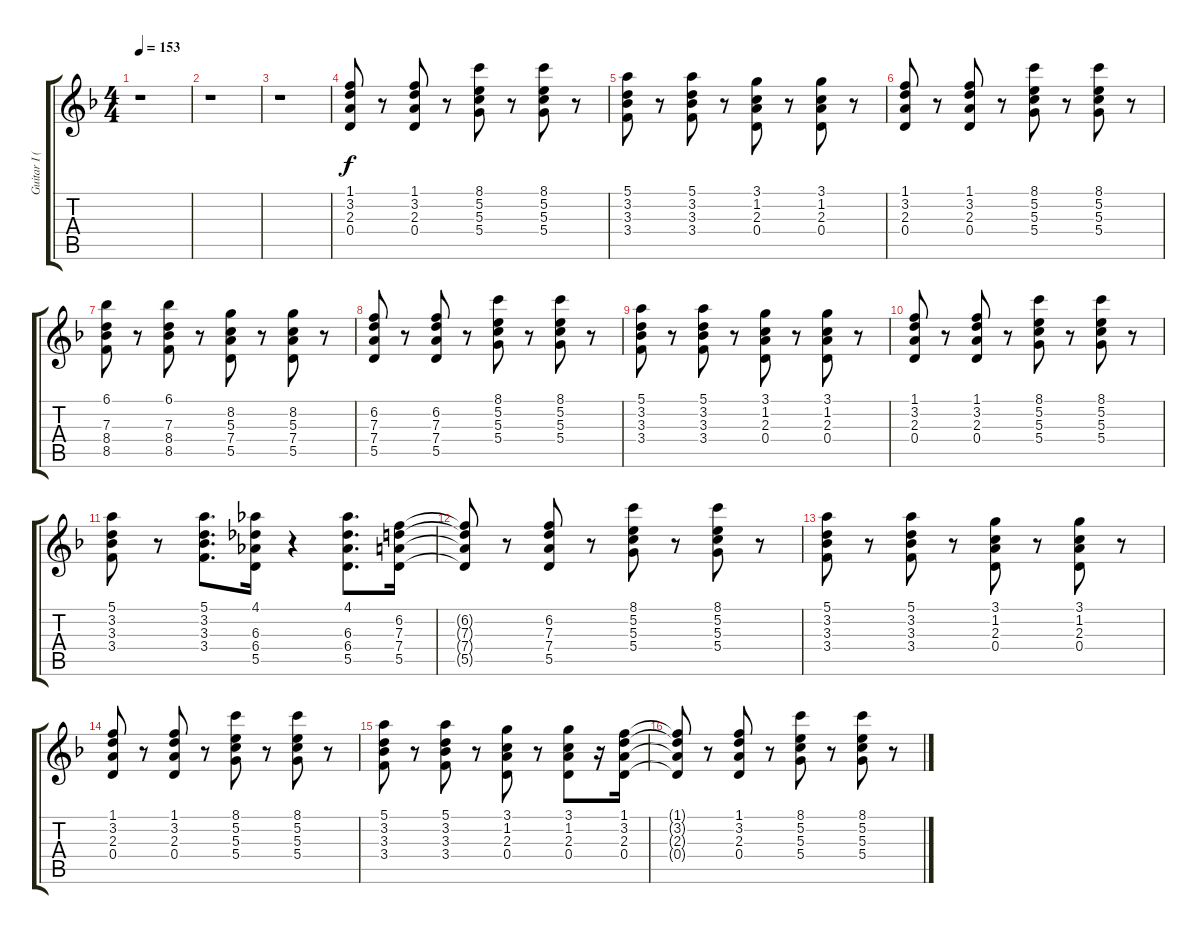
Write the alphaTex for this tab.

\track ("Guitar I (Sugizo)" "Guitar I (") {instrument distortionguitar}
\staff {score tabs}
\tuning (E4 B3 G3 D3 A2 E2) {hide}
\ts (4 4)
\tempo 153
\clef g2
\ks f
r.1{dy f} |
r.1 |
r.1 |
(1.1 3.2 2.3 0.4).8 r.8 (1.1 3.2 2.3 0.4).8 r.8 (8.1 5.2 5.3 5.4).8 r.8 (8.1 5.2 5.3 5.4).8 r.8 |
(5.1 3.2 3.3 3.4).8 r.8 (5.1 3.2 3.3 3.4).8 r.8 (3.1 1.2 2.3 0.4).8 r.8 (3.1 1.2 2.3 0.4).8 r.8 |
(1.1 3.2 2.3 0.4).8 r.8 (1.1 3.2 2.3 0.4).8 r.8 (8.1 5.2 5.3 5.4).8 r.8 (8.1 5.2 5.3 5.4).8 r.8 |
(6.1 7.3 8.4 8.5).8 r.8 (6.1 7.3 8.4 8.5).8 r.8 (8.2 5.3 7.4 5.5).8 r.8 (8.2 5.3 7.4 5.5).8 r.8 |
(6.2 7.3 7.4 5.5).8 r.8 (6.2 7.3 7.4 5.5).8 r.8 (8.1 5.2 5.3 5.4).8 r.8 (8.1 5.2 5.3 5.4).8 r.8 |
(5.1 3.2 3.3 3.4).8 r.8 (5.1 3.2 3.3 3.4).8 r.8 (3.1 1.2 2.3 0.4).8 r.8 (3.1 1.2 2.3 0.4).8 r.8 |
(1.1 3.2 2.3 0.4).8 r.8 (1.1 3.2 2.3 0.4).8 r.8 (8.1 5.2 5.3 5.4).8 r.8 (8.1 5.2 5.3 5.4).8 r.8 |
(5.1 3.2 3.3 3.4).8 r.8 (5.1 3.2 3.3 3.4).8{d} (4.1 6.3 6.4 5.5).16 r.4 (4.1 6.3 6.4 5.5).8{d} (6.2 7.3 7.4 5.5).16 |
(6.2{t} 7.3{t} 7.4{t} 5.5{t}).8 r.8 (6.2 7.3 7.4 5.5).8 r.8 (8.1 5.2 5.3 5.4).8 r.8 (8.1 5.2 5.3 5.4).8 r.8 |
(5.1 3.2 3.3 3.4).8 r.8 (5.1 3.2 3.3 3.4).8 r.8 (3.1 1.2 2.3 0.4).8 r.8 (3.1 1.2 2.3 0.4).8 r.8 |
(1.1 3.2 2.3 0.4).8 r.8 (1.1 3.2 2.3 0.4).8 r.8 (8.1 5.2 5.3 5.4).8 r.8 (8.1 5.2 5.3 5.4).8 r.8 |
(5.1 3.2 3.3 3.4).8 r.8 (5.1 3.2 3.3 3.4).8 r.8 (3.1 1.2 2.3 0.4).8 r.8 (3.1 1.2 2.3 0.4).8 r.16 (1.1 3.2 2.3 0.4).16 |
(1.1{t} 3.2{t} 2.3{t} 0.4{t}).8 r.8 (1.1 3.2 2.3 0.4).8 r.8 (8.1 5.2 5.3 5.4).8 r.8 (8.1 5.2 5.3 5.4).8 r.8
